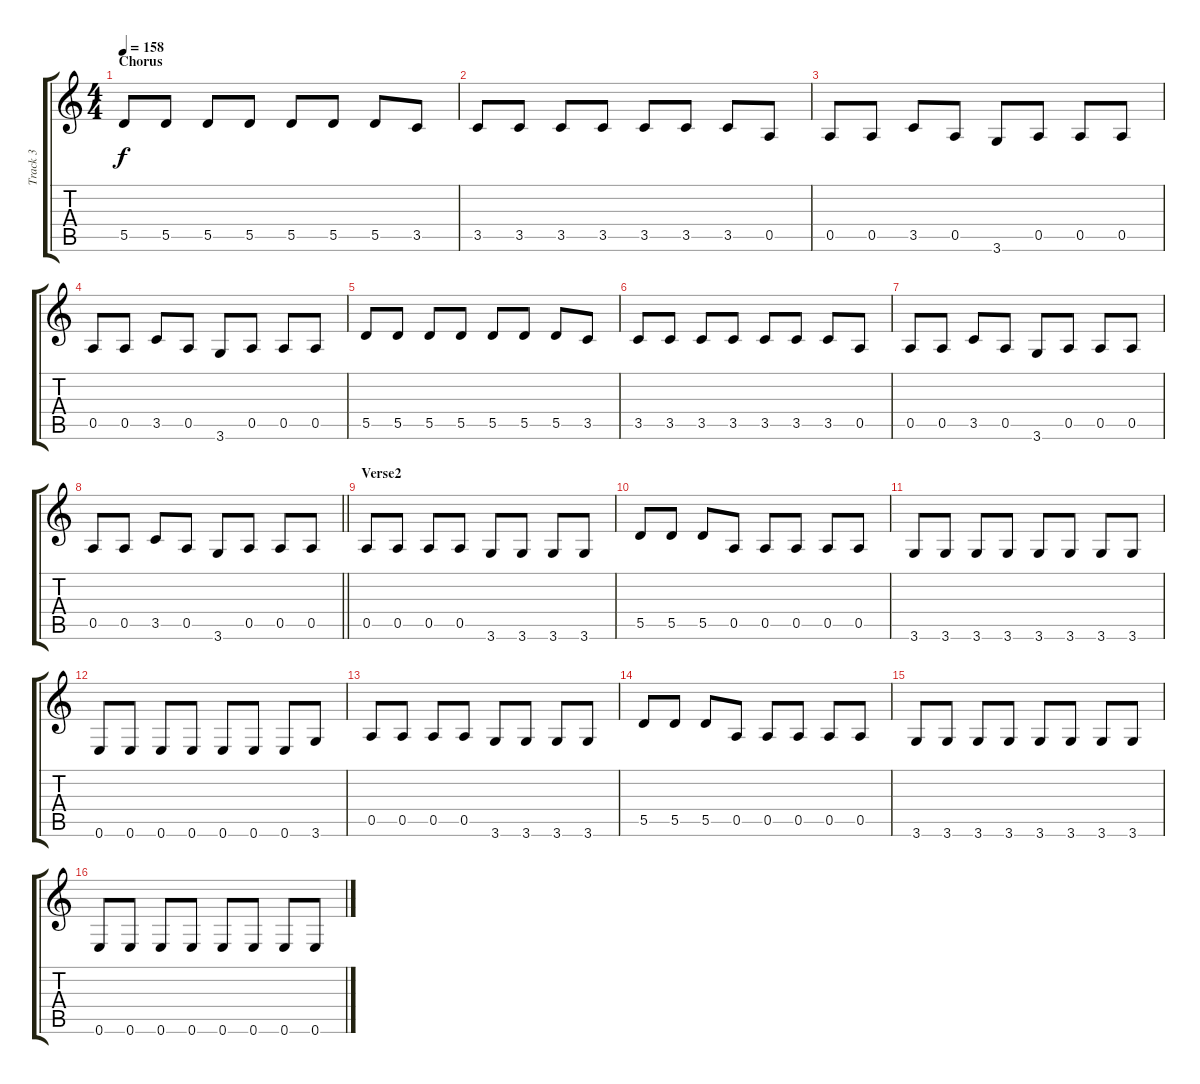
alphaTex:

\track ("Track 3" "Track 3") {instrument electricbassfinger}
\staff {score tabs}
\tuning (E4 B3 G3 D3 A2 E2) {hide}
\ts (4 4)
\section ("" "Chorus")
\tempo 158
\clef g2
\ks c
5.5.8{dy f} 5.5.8 5.5.8 5.5.8 5.5.8 5.5.8 5.5.8 3.5.8 |
3.5.8 3.5.8 3.5.8 3.5.8 3.5.8 3.5.8 3.5.8 0.5.8 |
0.5.8 0.5.8 3.5.8 0.5.8 3.6.8 0.5.8 0.5.8 0.5.8 |
0.5.8 0.5.8 3.5.8 0.5.8 3.6.8 0.5.8 0.5.8 0.5.8 |
5.5.8 5.5.8 5.5.8 5.5.8 5.5.8 5.5.8 5.5.8 3.5.8 |
3.5.8 3.5.8 3.5.8 3.5.8 3.5.8 3.5.8 3.5.8 0.5.8 |
0.5.8 0.5.8 3.5.8 0.5.8 3.6.8 0.5.8 0.5.8 0.5.8 |
\barLineRight lightlight
0.5.8 0.5.8 3.5.8 0.5.8 3.6.8 0.5.8 0.5.8 0.5.8 |
\section ("" "Verse2")
0.5.8 0.5.8 0.5.8 0.5.8 3.6.8 3.6.8 3.6.8 3.6.8 |
5.5.8 5.5.8 5.5.8 0.5.8 0.5.8 0.5.8 0.5.8 0.5.8 |
3.6.8 3.6.8 3.6.8 3.6.8 3.6.8 3.6.8 3.6.8 3.6.8 |
0.6.8 0.6.8 0.6.8 0.6.8 0.6.8 0.6.8 0.6.8 3.6.8 |
0.5.8 0.5.8 0.5.8 0.5.8 3.6.8 3.6.8 3.6.8 3.6.8 |
5.5.8 5.5.8 5.5.8 0.5.8 0.5.8 0.5.8 0.5.8 0.5.8 |
3.6.8 3.6.8 3.6.8 3.6.8 3.6.8 3.6.8 3.6.8 3.6.8 |
0.6.8 0.6.8 0.6.8 0.6.8 0.6.8 0.6.8 0.6.8 0.6.8
